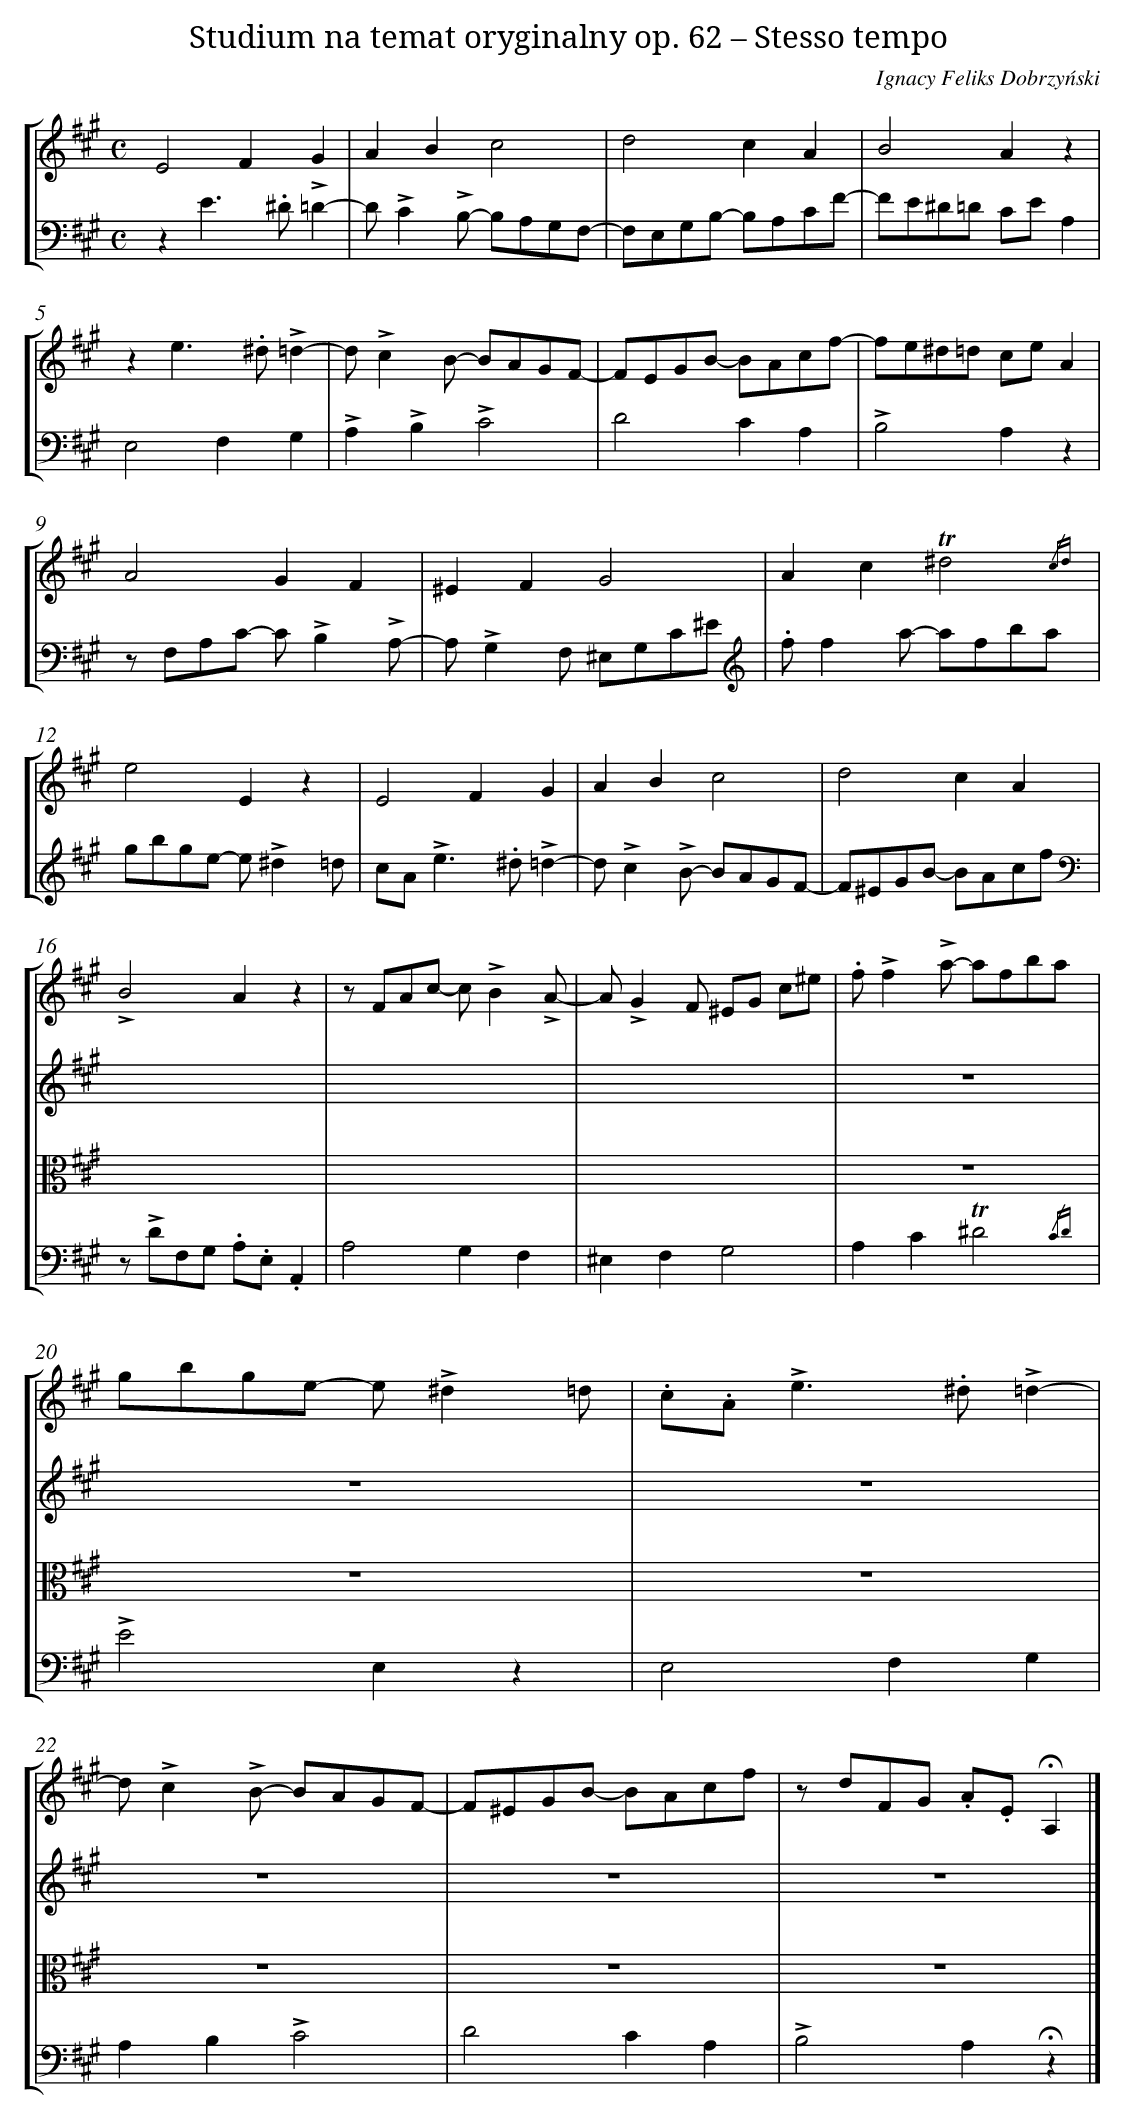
X:1
T: Studium na temat oryginalny op. 62 – Stesso tempo
C: Ignacy Feliks Dobrzyński
L: 1/8
M: C
%%staves [1 2 3 4]
V: 1 clef=treble
V: 2 clef=treble
V: 3 clef=alto
V: 4 clef=bass
K: A
[V:1] E4F2G2 |
[V:2] x8 |
[V:3] x8 |
[V:4] z2E2>.^D2!accent!=D2- |
[V:1] A2B2c4 |
[V:2] x8 |
[V:3] x8 |
[V:4] D!accent!C2!accent!B,- B,A,G,F,- |
[V:1] d4c2A2 |
[V:2] x8 |
[V:3] x8 |
[V:4] F,E,G,B,- B,A,CF- |
[V:1] B4A2z2 |
[V:2] x8 |
[V:3] x8 |
[V:4] FE^D=D CEA,2 |
[V:1] z2e2>.^d2!accent!=d2- |
[V:2] x8 |
[V:3] x8 |
[V:4] E,4F,2G,2 |
[V:1] d!accent!c2B- BAGF- |
[V:2] x8 |
[V:3] x8 |
[V:4] !accent!A,2!accent!B,2!accent!C4 |
[V:1] FEGB- BAcf- |
[V:2] x8 |
[V:3] x8 |
[V:4] D4C2A,2 |
[V:1] fe^d=d ceA2 |
[V:2] x8 |
[V:3] x8 |
[V:4] !accent!B,4A,2z2 |
[V:1] A4G2F2 |
[V:2] x8 |
[V:3] x8 |
[V:4] z F,A,C- C!accent!B,2!accent!A,- |
[V:1] ^E2F2G4 |
[V:2] x8 |
[V:3] x8 |
[V:4] A,!accent!G,2F, ^E,G,C^E[K:clef=treble] |
[V:1] A2c2!trill!^d4{/cd} |
[V:2] x8 |
[V:3] x8 |
[V:4] .ff2a- afba |
[V:1] e4E2z2 |
[V:2] x8 |
[V:3] x8 |
[V:4] gbge- e!accent!^d2=d |
[V:1] E4F2G2 |
[V:2] x8 |
[V:3] x8 |
[V:4] cA2<!accent!e2.^d!accent!=d2- |
[V:1] A2B2c4 |
[V:2] x8 |
[V:3] x8 |
[V:4] d!accent!c2!accent!B- BAGF- |
[V:1] d4c2A2 |
[V:2] x8 |
[V:3] x8 |
[V:4] F^EGB- BAcf[K:clef=bass] |
[V:1] !accent!B4A2z2 |
[V:2] x8 |
[V:3] x8 |
[V:4] z !accent!DF,G, .A,.E,.A,,2 |
[V:1] z FAc- c!accent!B2!accent!A- |
[V:2] x8 |
[V:3] x8 |
[V:4] A,4G,2F,2 |
[V:1] A!accent!G2F ^EG c^e |
[V:2] x8 |
[V:3] x8 |
[V:4] ^E,2F,2G,4 |
[V:1] .f!accent!f2!accent!a- afba |
[V:2] z8 |
[V:3] z8 |
[V:4] A,2C2!trill!^D4{/CD} |
[V:1] gbge- e!accent!^d2=d |
[V:2] z8 |
[V:3] z8 |
[V:4] !accent!E4E,2z2 |
[V:1] .c.A2<!accent!e2.^d!accent!=d2- |
[V:2] z8 |
[V:3] z8 |
[V:4] E,4F,2G,2 |
[V:1] d!accent!c2!accent!B- BAGF- |
[V:2] z8 |
[V:3] z8 |
[V:4] A,2B,2!accent!C4 |
[V:1] F^EGB- BAcf |
[V:2] z8 |
[V:3] z8 |
[V:4] D4C2A,2 |
[V:1] z dFG .A.E!fermata!A,2 |]
[V:2] z8 |]
[V:3] z8 |]
[V:4] !accent!B,4A,2!fermata!z2 |]
